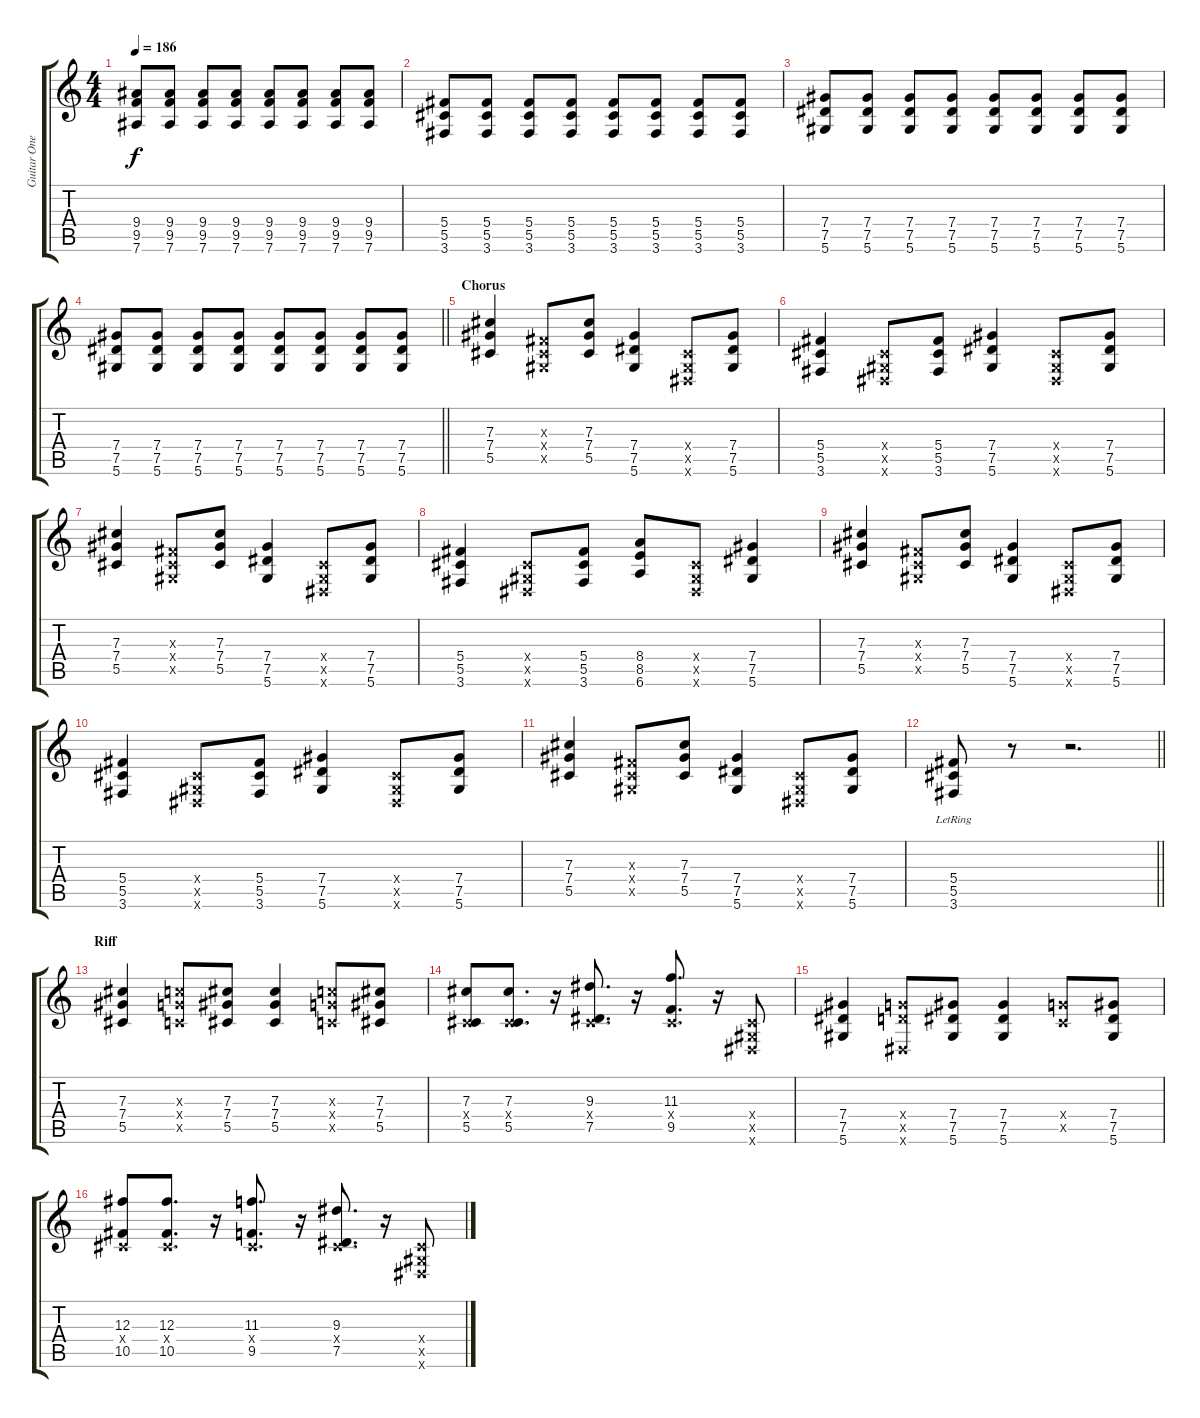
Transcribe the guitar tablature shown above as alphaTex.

\track ("Guitar One" "Guitar One") {instrument distortionguitar}
\staff {score tabs}
\tuning (Eb4 Bb3 Gb3 Db3 Ab2 Eb2) {hide}
\ts (4 4)
\tempo 186
\clef g2
\ks c
(9.4 9.5 7.6).8{dy f} (9.4 9.5 7.6).8 (9.4 9.5 7.6).8 (9.4 9.5 7.6).8 (9.4 9.5 7.6).8 (9.4 9.5 7.6).8 (9.4 9.5 7.6).8 (9.4 9.5 7.6).8 |
(5.4 5.5 3.6).8 (5.4 5.5 3.6).8 (5.4 5.5 3.6).8 (5.4 5.5 3.6).8 (5.4 5.5 3.6).8 (5.4 5.5 3.6).8 (5.4 5.5 3.6).8 (5.4 5.5 3.6).8 |
(7.4 7.5 5.6).8 (7.4 7.5 5.6).8 (7.4 7.5 5.6).8 (7.4 7.5 5.6).8 (7.4 7.5 5.6).8 (7.4 7.5 5.6).8 (7.4 7.5 5.6).8 (7.4 7.5 5.6).8 |
\barLineRight lightlight
(7.4 7.5 5.6).8 (7.4 7.5 5.6).8 (7.4 7.5 5.6).8 (7.4 7.5 5.6).8 (7.4 7.5 5.6).8 (7.4 7.5 5.6).8 (7.4 7.5 5.6).8 (7.4 7.5 5.6).8 |
\section ("" "Chorus")
(7.3 7.4 5.5).4 (0.3{x} 0.4{x} 0.5{x}).8 (7.3 7.4 5.5).8 (7.4 7.5 5.6).4 (0.4{x} 0.5{x} 0.6{x}).8 (7.4 7.5 5.6).8 |
(5.4 5.5 3.6).4 (0.4{x} 0.5{x} 0.6{x}).8 (5.4 5.5 3.6).8 (7.4 7.5 5.6).4 (0.4{x} 0.5{x} 0.6{x}).8 (7.4 7.5 5.6).8 |
(7.3 7.4 5.5).4 (0.3{x} 0.4{x} 0.5{x}).8 (7.3 7.4 5.5).8 (7.4 7.5 5.6).4 (0.4{x} 0.5{x} 0.6{x}).8 (7.4 7.5 5.6).8 |
(5.4 5.5 3.6).4 (0.4{x} 0.5{x} 0.6{x}).8 (5.4 5.5 3.6).8 (8.4 8.5 6.6).8 (0.4{x} 0.5{x} 0.6{x}).8 (7.4 7.5 5.6).4 |
(7.3 7.4 5.5).4 (0.3{x} 0.4{x} 0.5{x}).8 (7.3 7.4 5.5).8 (7.4 7.5 5.6).4 (0.4{x} 0.5{x} 0.6{x}).8 (7.4 7.5 5.6).8 |
(5.4 5.5 3.6).4 (0.4{x} 0.5{x} 0.6{x}).8 (5.4 5.5 3.6).8 (7.4 7.5 5.6).4 (0.4{x} 0.5{x} 0.6{x}).8 (7.4 7.5 5.6).8 |
(7.3 7.4 5.5).4 (0.3{x} 0.4{x} 0.5{x}).8 (7.3 7.4 5.5).8 (7.4 7.5 5.6).4 (0.4{x} 0.5{x} 0.6{x}).8 (7.4 7.5 5.6).8 |
\barLineRight lightlight
(5.4{lr} 5.5{lr} 3.6{lr}).8 r.8 r.2{d} |
\section ("" "Riff")
(7.3 7.4 5.5).4 (6.3{x} 6.4{x} 4.5{x}).8 (7.3 7.4 5.5).8 (7.3 7.4 5.5).4 (6.3{x} 6.4{x} 4.5{x}).8 (7.3 7.4 5.5).8 |
(7.3 0.4{x} 5.5).8 (7.3 0.4{x} 5.5).8{d} r.16 (9.3 0.4{x} 7.5).8{d} r.16 (11.3 0.4{x} 9.5).8{d} r.16 (0.4{x} 0.5{x} 0.6{x}).8 |
(7.4 7.5 5.6).4 (6.4{x} 6.5{x} 0.6{x}).8 (7.4 7.5 5.6).8 (7.4 7.5 5.6).4 (6.4{x} 4.5{x}).8 (7.4 7.5 5.6).8 |
(12.3 0.4{x} 10.5).8 (12.3 0.4{x} 10.5).8{d} r.16 (11.3 0.4{x} 9.5).8{d} r.16 (9.3 0.4{x} 7.5).8{d} r.16 (0.4{x} 0.5{x} 0.6{x}).8
